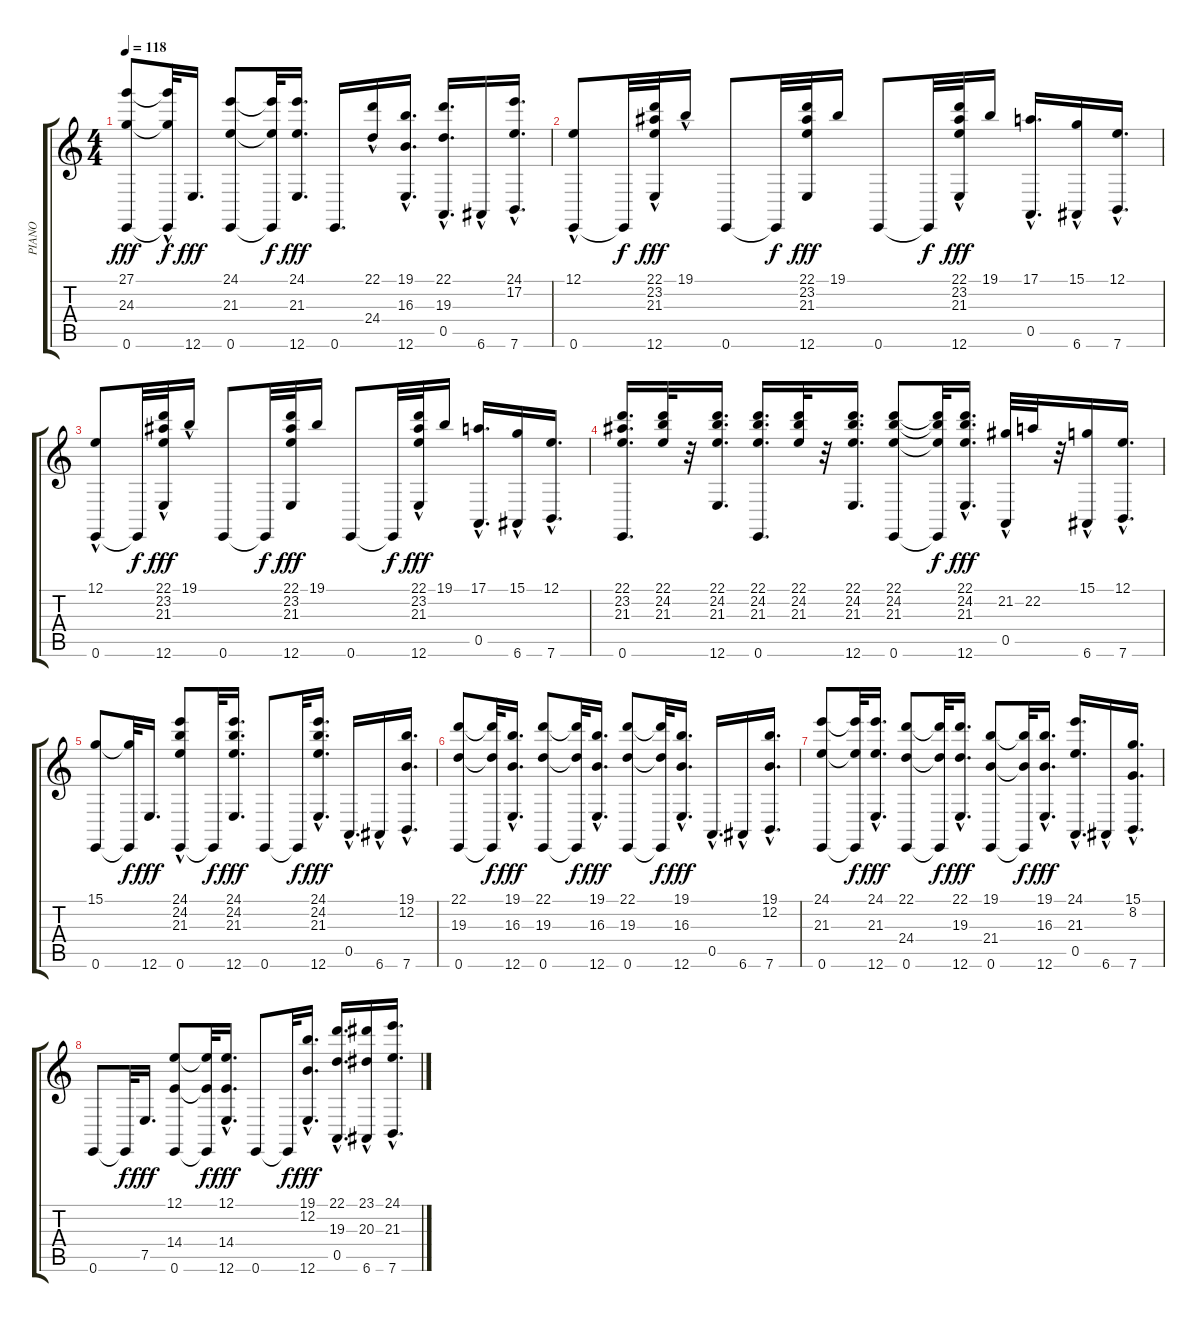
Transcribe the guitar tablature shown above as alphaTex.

\track ("PIANO" "PIANO") {instrument acousticgrandpiano}
\staff {score tabs}
\tuning (E4 B3 G3 D3 A2 E2) {hide}
\ts (4 4)
\tempo 118
\clef g2
\ks c
(27.1 24.3 0.6).8{dy fff} (27.1{hac t} 24.3{hac t} 0.6{t}).32{dy f} 12.6.16{d dy fff} (24.1 21.3 0.6).8 (24.1{t} 21.3{t} 0.6{t}).32{dy f} (24.1 21.3 12.6).16{d dy fff} 0.6.16{d} (22.1{hac} 24.4{hac}).16 (19.1{hac} 16.3{hac} 12.6{hac}).16{d} (22.1 19.3 0.5{hac}).16{d} 6.6{hac}.16 (24.1{hac} 17.2{hac} 7.6).16{d} |
(12.1{hac} 0.6).8 0.6{t}.32{dy f} (22.1{hac} 23.2 21.3{hac} 12.6).32{dy fff} 19.1{hac}.16 0.6.8 0.6{t}.32{dy f} (22.1 23.2 21.3 12.6).32{dy fff} 19.1.16 0.6.8 0.6{t}.32{dy f} (22.1{hac} 23.2 21.3{hac} 12.6{hac}).32{dy fff} 19.1.16 (17.1{hac} 0.5{hac}).16{d} (15.1{hac} 6.6{hac}).16 (12.1{hac} 7.6{hac}).16{d} |
(12.1{hac} 0.6).8 0.6{t}.32{dy f} (22.1{hac} 23.2 21.3{hac} 12.6).32{dy fff} 19.1{hac}.16 0.6.8 0.6{t}.32{dy f} (22.1 23.2 21.3 12.6).32{dy fff} 19.1.16 0.6.8 0.6{t}.32{dy f} (22.1{hac} 23.2 21.3{hac} 12.6{hac}).32{dy fff} 19.1.16 (17.1{hac} 0.5{hac}).16{d} (15.1{hac} 6.6{hac}).16 (12.1{hac} 7.6{hac}).16{d} |
(22.1 23.2 21.3 0.6).16{d} (22.1 24.2 21.3).32 r.32 (22.1 24.2 21.3 12.6).16{d} (22.1 24.2 21.3 0.6).16{d} (22.1 24.2 21.3).32 r.32 (22.1 24.2 21.3 12.6).16{d} (22.1 24.2 21.3 0.6).8 (22.1{t} 24.2{t} 21.3{t} 0.6{t}).32{dy f} (22.1 24.2 21.3 12.6{hac}).16{d dy fff} (21.2 0.5{hac}).32 22.2.32 r.32 (15.1 6.6{hac}).16 (12.1 7.6{hac}).16{d} |
(15.1 0.6).8 (15.1{t} 0.6{t}).32{dy f} 12.6.16{d dy fff} (24.1{hac} 24.2{hac} 21.3{hac} 0.6).8 0.6{t}.32{dy f} (24.1 24.2 21.3 12.6).16{d dy fff} 0.6.8 0.6{t}.32{dy f} (24.1 24.2{hac} 21.3 12.6{hac}).16{d dy fff} 0.5{hac}.16{d} 6.6{hac}.16 (19.1{hac} 12.2{hac} 7.6).16{d} |
(22.1 19.3 0.6).8 (22.1{t} 19.3{t} 0.6{t}).32{dy f} (19.1{hac} 16.3{hac} 12.6).16{d dy fff} (22.1 19.3 0.6).8 (22.1{t} 19.3{t} 0.6{t}).32{dy f} (19.1{hac} 16.3{hac} 12.6).16{d dy fff} (22.1 19.3 0.6).8 (22.1{t} 19.3{t} 0.6{t}).32{dy f} (19.1{hac} 16.3{hac} 12.6{hac}).16{d dy fff} 0.5{hac}.16{d} 6.6{hac}.16 (19.1{hac} 12.2{hac} 7.6{hac}).16{d} |
(24.1 21.3 0.6).8 (24.1{t} 21.3{t} 0.6{t}).32{dy f} (24.1{hac} 21.3{hac} 12.6).16{d dy fff} (22.1 24.4 0.6).8 (22.1{t} 24.4{t} 0.6{t}).32{dy f} (22.1{hac} 19.3{hac} 12.6).16{d dy fff} (19.1 21.4 0.6).8 (19.1{t} 21.4{t} 0.6{t}).32{dy f} (19.1{hac} 16.3{hac} 12.6{hac}).16{d dy fff} (24.1 21.3 0.5{hac}).16{d} 6.6{hac}.16 (15.1 8.2 7.6{hac}).16{d} |
0.6.8 0.6{t}.32{dy f} 7.5.16{d dy fff} (12.1 14.4 0.6).8 (12.1{t} 14.4{t} 0.6{t}).32{dy f} (12.1{hac} 14.4{hac} 12.6).16{d dy fff} 0.6.8 0.6{t}.32{dy f} (19.1{hac} 12.2{hac} 12.6{hac}).16{d dy fff} (22.1{hac} 19.3{hac} 0.5{hac}).16{d} (23.1{hac} 20.3{hac} 6.6{hac}).16 (24.1{hac} 21.3{hac} 7.6{hac}).16{d}
